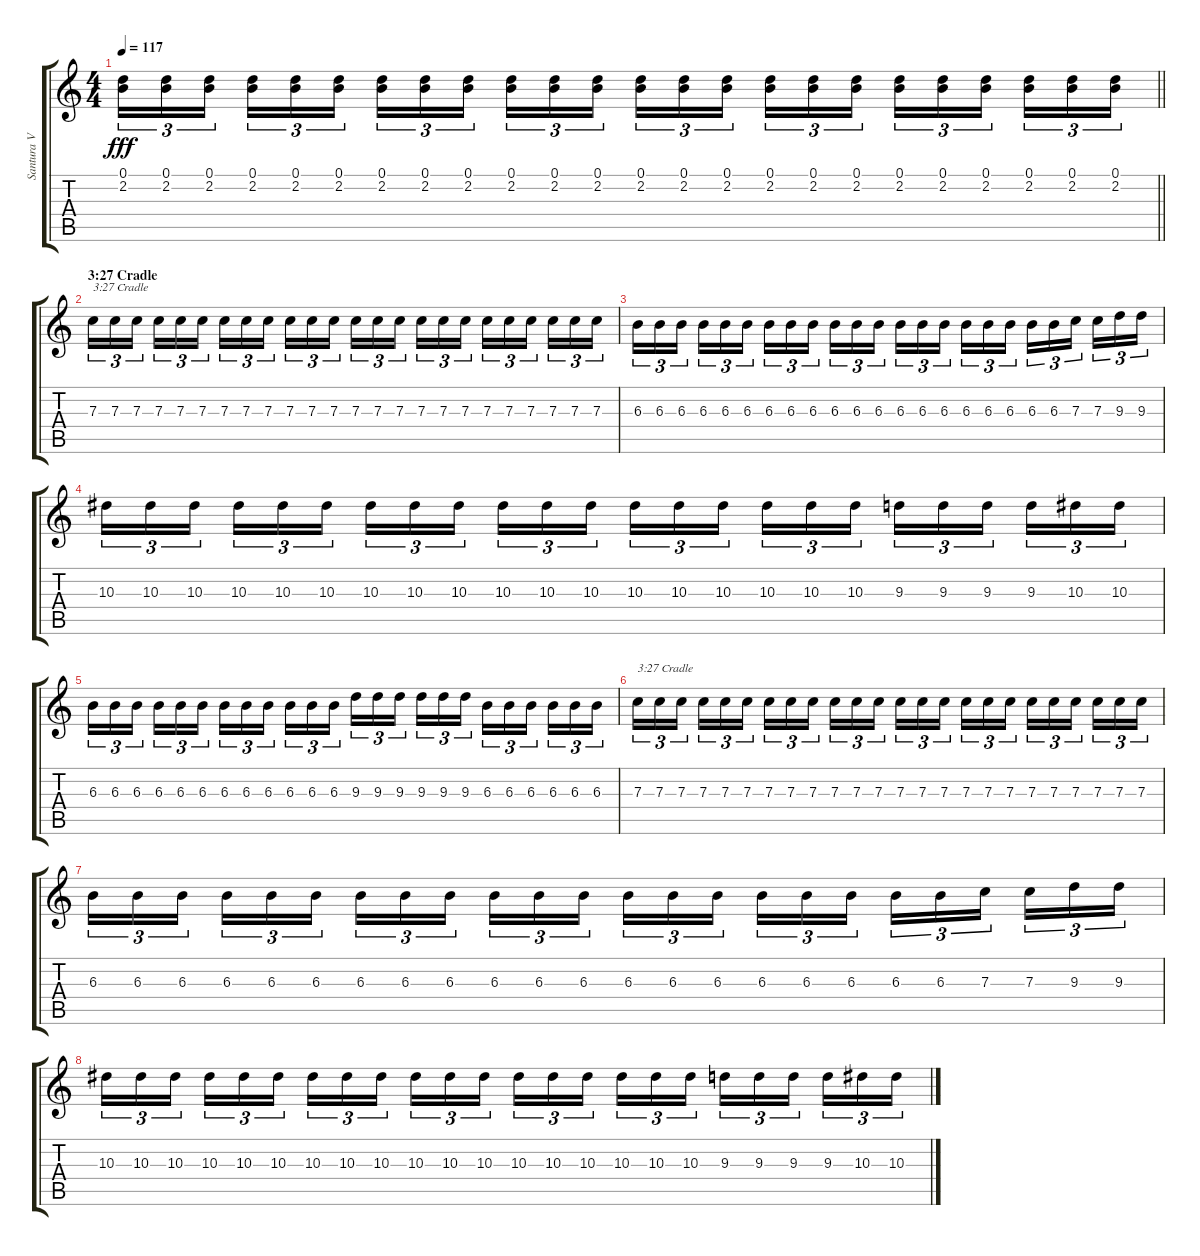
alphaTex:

\track ("Santura V" "Santura V") {instrument electricguitarjazz}
\staff {score tabs}
\tuning (D4 A3 F3 C3 G2 D2) {hide}
\ts (4 4)
\tempo 117
\clef g2
\barLineRight lightlight
\ks c
(0.1 2.2).16{tu (3 2) dy fff} (0.1 2.2).16{tu (3 2)} (0.1 2.2).16{tu (3 2) beam splitsecondary} (0.1 2.2).16{tu (3 2)} (0.1 2.2).16{tu (3 2)} (0.1 2.2).16{tu (3 2)} (0.1 2.2).16{tu (3 2)} (0.1 2.2).16{tu (3 2)} (0.1 2.2).16{tu (3 2) beam splitsecondary} (0.1 2.2).16{tu (3 2)} (0.1 2.2).16{tu (3 2)} (0.1 2.2).16{tu (3 2)} (0.1 2.2).16{tu (3 2)} (0.1 2.2).16{tu (3 2)} (0.1 2.2).16{tu (3 2) beam splitsecondary} (0.1 2.2).16{tu (3 2)} (0.1 2.2).16{tu (3 2)} (0.1 2.2).16{tu (3 2)} (0.1 2.2).16{tu (3 2)} (0.1 2.2).16{tu (3 2)} (0.1 2.2).16{tu (3 2) beam splitsecondary} (0.1 2.2).16{tu (3 2)} (0.1 2.2).16{tu (3 2)} (0.1 2.2).16{tu (3 2)} |
\section ("" "3:27 Cradle ")
7.3.16{tu (3 2) txt "3:27 Cradle "} 7.3.16{tu (3 2)} 7.3.16{tu (3 2) beam splitsecondary} 7.3.16{tu (3 2)} 7.3.16{tu (3 2)} 7.3.16{tu (3 2)} 7.3.16{tu (3 2)} 7.3.16{tu (3 2)} 7.3.16{tu (3 2) beam splitsecondary} 7.3.16{tu (3 2)} 7.3.16{tu (3 2)} 7.3.16{tu (3 2)} 7.3.16{tu (3 2)} 7.3.16{tu (3 2)} 7.3.16{tu (3 2) beam splitsecondary} 7.3.16{tu (3 2)} 7.3.16{tu (3 2)} 7.3.16{tu (3 2)} 7.3.16{tu (3 2)} 7.3.16{tu (3 2)} 7.3.16{tu (3 2) beam splitsecondary} 7.3.16{tu (3 2)} 7.3.16{tu (3 2)} 7.3.16{tu (3 2)} |
6.3.16{tu (3 2)} 6.3.16{tu (3 2)} 6.3.16{tu (3 2) beam splitsecondary} 6.3.16{tu (3 2)} 6.3.16{tu (3 2)} 6.3.16{tu (3 2)} 6.3.16{tu (3 2)} 6.3.16{tu (3 2)} 6.3.16{tu (3 2) beam splitsecondary} 6.3.16{tu (3 2)} 6.3.16{tu (3 2)} 6.3.16{tu (3 2)} 6.3.16{tu (3 2)} 6.3.16{tu (3 2)} 6.3.16{tu (3 2) beam splitsecondary} 6.3.16{tu (3 2)} 6.3.16{tu (3 2)} 6.3.16{tu (3 2)} 6.3.16{tu (3 2)} 6.3.16{tu (3 2)} 7.3.16{tu (3 2) beam splitsecondary} 7.3.16{tu (3 2)} 9.3.16{tu (3 2)} 9.3.16{tu (3 2)} |
10.3.16{tu (3 2)} 10.3.16{tu (3 2)} 10.3.16{tu (3 2) beam splitsecondary} 10.3.16{tu (3 2)} 10.3.16{tu (3 2)} 10.3.16{tu (3 2)} 10.3.16{tu (3 2)} 10.3.16{tu (3 2)} 10.3.16{tu (3 2) beam splitsecondary} 10.3.16{tu (3 2)} 10.3.16{tu (3 2)} 10.3.16{tu (3 2)} 10.3.16{tu (3 2)} 10.3.16{tu (3 2)} 10.3.16{tu (3 2) beam splitsecondary} 10.3.16{tu (3 2)} 10.3.16{tu (3 2)} 10.3.16{tu (3 2)} 9.3.16{tu (3 2)} 9.3.16{tu (3 2)} 9.3.16{tu (3 2) beam splitsecondary} 9.3.16{tu (3 2)} 10.3.16{tu (3 2)} 10.3.16{tu (3 2)} |
6.3.16{tu (3 2)} 6.3.16{tu (3 2)} 6.3.16{tu (3 2) beam splitsecondary} 6.3.16{tu (3 2)} 6.3.16{tu (3 2)} 6.3.16{tu (3 2)} 6.3.16{tu (3 2)} 6.3.16{tu (3 2)} 6.3.16{tu (3 2) beam splitsecondary} 6.3.16{tu (3 2)} 6.3.16{tu (3 2)} 6.3.16{tu (3 2)} 9.3.16{tu (3 2)} 9.3.16{tu (3 2)} 9.3.16{tu (3 2) beam splitsecondary} 9.3.16{tu (3 2)} 9.3.16{tu (3 2)} 9.3.16{tu (3 2)} 6.3.16{tu (3 2)} 6.3.16{tu (3 2)} 6.3.16{tu (3 2) beam splitsecondary} 6.3.16{tu (3 2)} 6.3.16{tu (3 2)} 6.3.16{tu (3 2)} |
7.3.16{tu (3 2) txt "3:27 Cradle "} 7.3.16{tu (3 2)} 7.3.16{tu (3 2) beam splitsecondary} 7.3.16{tu (3 2)} 7.3.16{tu (3 2)} 7.3.16{tu (3 2)} 7.3.16{tu (3 2)} 7.3.16{tu (3 2)} 7.3.16{tu (3 2) beam splitsecondary} 7.3.16{tu (3 2)} 7.3.16{tu (3 2)} 7.3.16{tu (3 2)} 7.3.16{tu (3 2)} 7.3.16{tu (3 2)} 7.3.16{tu (3 2) beam splitsecondary} 7.3.16{tu (3 2)} 7.3.16{tu (3 2)} 7.3.16{tu (3 2)} 7.3.16{tu (3 2)} 7.3.16{tu (3 2)} 7.3.16{tu (3 2) beam splitsecondary} 7.3.16{tu (3 2)} 7.3.16{tu (3 2)} 7.3.16{tu (3 2)} |
6.3.16{tu (3 2)} 6.3.16{tu (3 2)} 6.3.16{tu (3 2) beam splitsecondary} 6.3.16{tu (3 2)} 6.3.16{tu (3 2)} 6.3.16{tu (3 2)} 6.3.16{tu (3 2)} 6.3.16{tu (3 2)} 6.3.16{tu (3 2) beam splitsecondary} 6.3.16{tu (3 2)} 6.3.16{tu (3 2)} 6.3.16{tu (3 2)} 6.3.16{tu (3 2)} 6.3.16{tu (3 2)} 6.3.16{tu (3 2) beam splitsecondary} 6.3.16{tu (3 2)} 6.3.16{tu (3 2)} 6.3.16{tu (3 2)} 6.3.16{tu (3 2)} 6.3.16{tu (3 2)} 7.3.16{tu (3 2) beam splitsecondary} 7.3.16{tu (3 2)} 9.3.16{tu (3 2)} 9.3.16{tu (3 2)} |
10.3.16{tu (3 2)} 10.3.16{tu (3 2)} 10.3.16{tu (3 2) beam splitsecondary} 10.3.16{tu (3 2)} 10.3.16{tu (3 2)} 10.3.16{tu (3 2)} 10.3.16{tu (3 2)} 10.3.16{tu (3 2)} 10.3.16{tu (3 2) beam splitsecondary} 10.3.16{tu (3 2)} 10.3.16{tu (3 2)} 10.3.16{tu (3 2)} 10.3.16{tu (3 2)} 10.3.16{tu (3 2)} 10.3.16{tu (3 2) beam splitsecondary} 10.3.16{tu (3 2)} 10.3.16{tu (3 2)} 10.3.16{tu (3 2)} 9.3.16{tu (3 2)} 9.3.16{tu (3 2)} 9.3.16{tu (3 2) beam splitsecondary} 9.3.16{tu (3 2)} 10.3.16{tu (3 2)} 10.3.16{tu (3 2)}
